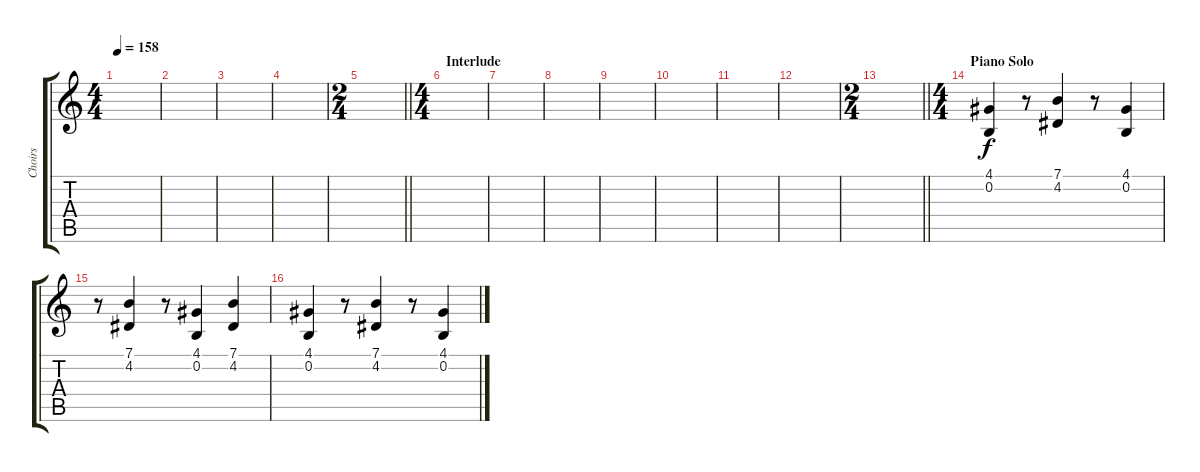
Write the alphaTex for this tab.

\track ("Choirs" "Choirs") {instrument voiceoohs}
\staff {score tabs}
\tuning (E4 B3 G3 D3 A2 E2) {hide}
\ts (4 4)
\tempo 158
\clef g2
\ks c
|
|
|
|
\ts (2 4)
\barLineRight lightlight
|
\ts (4 4)
\section ("" "Interlude")
|
|
|
|
|
|
|
\ts (2 4)
\barLineRight lightlight
|
\ts (4 4)
\section ("" "Piano Solo")
(4.1 0.2).4 r.8 (7.1 4.2).4 r.8 (4.1 0.2).4 |
r.8 (7.1 4.2).4 r.8 (4.1 0.2).4 (7.1 4.2).4 |
(4.1 0.2).4 r.8 (7.1 4.2).4 r.8 (4.1 0.2).4
